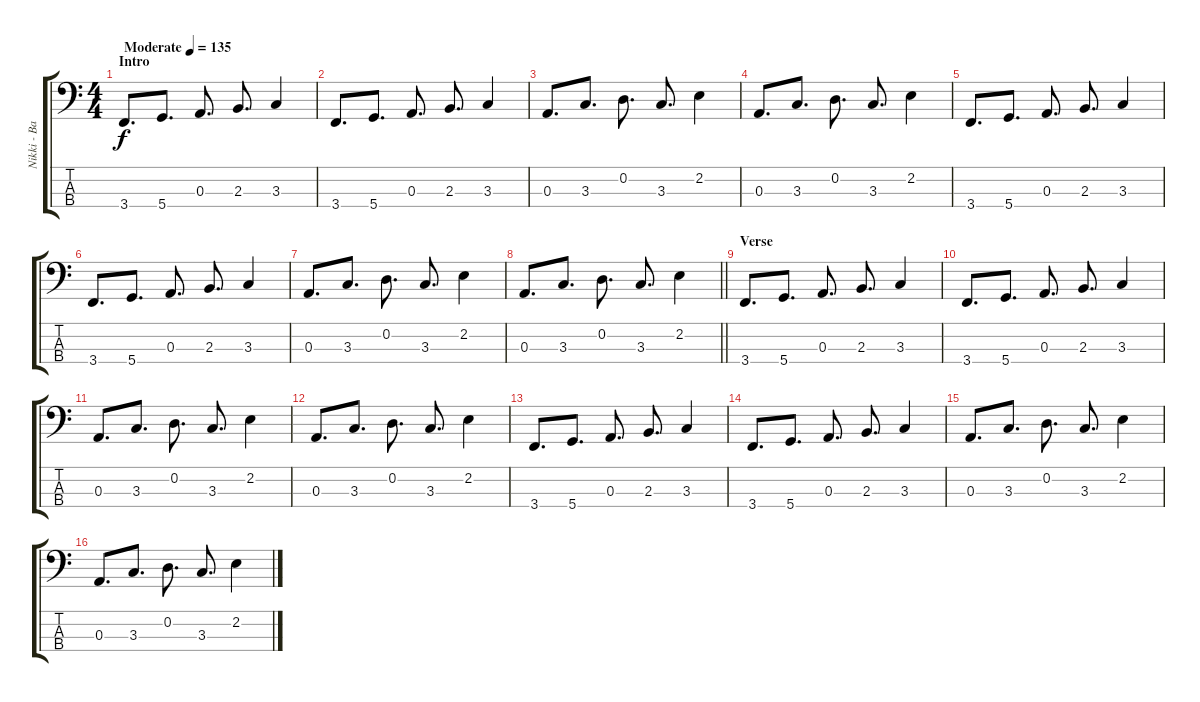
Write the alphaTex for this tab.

\track ("Nikki - Bass" "Nikki - Ba") {instrument electricbasspick}
\staff {score tabs}
\tuning (G2 D2 A1 D1) {hide}
\ts (4 4)
\section ("" "Intro")
\tempo (135 "Moderate")
\clef f4
\ks c
3.4.8{d dy f instrument electricbasspick} 5.4.8{d} 0.3.8{d} 2.3.8{d} 3.3.4 |
3.4.8{d} 5.4.8{d} 0.3.8{d} 2.3.8{d} 3.3.4 |
0.3.8{d} 3.3.8{d} 0.2.8{d} 3.3.8{d} 2.2.4 |
0.3.8{d} 3.3.8{d} 0.2.8{d} 3.3.8{d} 2.2.4 |
3.4.8{d} 5.4.8{d} 0.3.8{d} 2.3.8{d} 3.3.4 |
3.4.8{d} 5.4.8{d} 0.3.8{d} 2.3.8{d} 3.3.4 |
0.3.8{d} 3.3.8{d} 0.2.8{d} 3.3.8{d} 2.2.4 |
\barLineRight lightlight
0.3.8{d} 3.3.8{d} 0.2.8{d} 3.3.8{d} 2.2.4 |
\section ("" "Verse")
3.4.8{d} 5.4.8{d} 0.3.8{d} 2.3.8{d} 3.3.4 |
3.4.8{d} 5.4.8{d} 0.3.8{d} 2.3.8{d} 3.3.4 |
0.3.8{d} 3.3.8{d} 0.2.8{d} 3.3.8{d} 2.2.4 |
0.3.8{d} 3.3.8{d} 0.2.8{d} 3.3.8{d} 2.2.4 |
3.4.8{d} 5.4.8{d} 0.3.8{d} 2.3.8{d} 3.3.4 |
3.4.8{d} 5.4.8{d} 0.3.8{d} 2.3.8{d} 3.3.4 |
0.3.8{d} 3.3.8{d} 0.2.8{d} 3.3.8{d} 2.2.4 |
0.3.8{d} 3.3.8{d} 0.2.8{d} 3.3.8{d} 2.2.4
